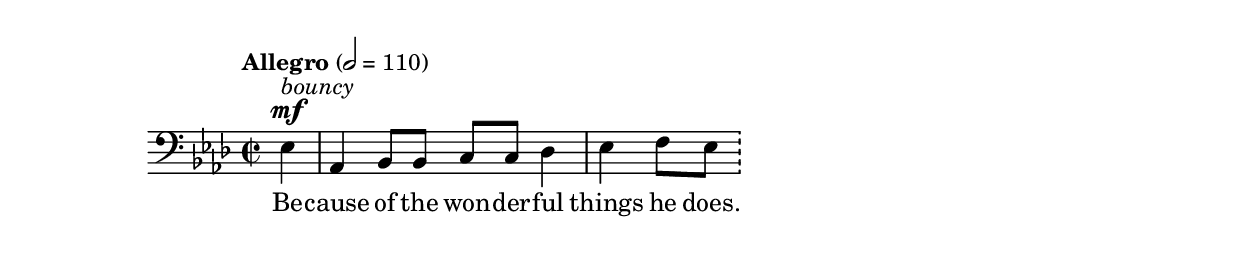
\relative c {
  \time 2/2
  \tempo "Allegro" 2=110
  \partial 4
  \key aes \major
  \clef bass
  ees4^\markup \italic "bouncy"^\mf |
  aes,4 bes8 bes c c des4 |
  ees f8 ees \bar "!" % r4 ees |
  %bes4 bes8 bes ees ees ees4 |
  %aes, ees aes
}
\addlyrics {
  Be -- cause of the won -- der -- ful things he does.
  Be -- cause of the won -- der -- ful things he does.
}